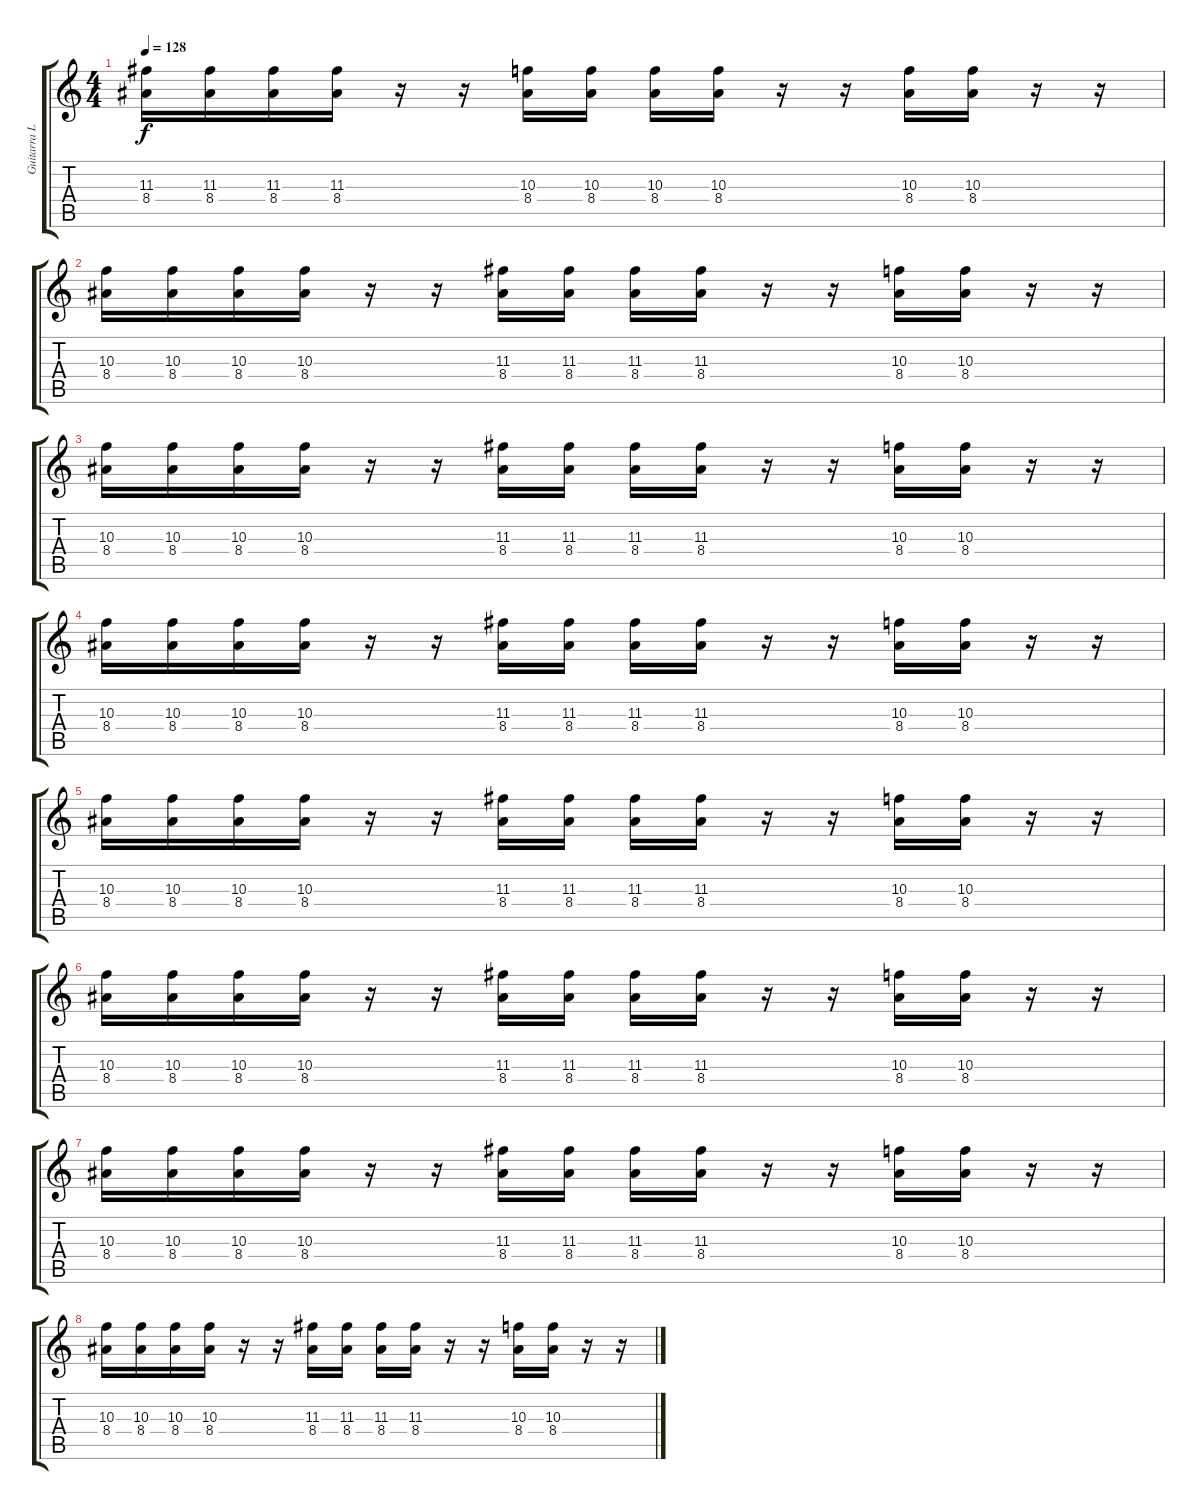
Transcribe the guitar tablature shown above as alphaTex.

\track ("Guitarra Lider" "Guitarra L") {instrument overdrivenguitar}
\staff {score tabs}
\tuning (E4 B3 G3 D3 A2 E2) {hide}
\ts (4 4)
\tempo 128
\clef g2
\ks c
(11.3 8.4).16{dy f} (11.3 8.4).16 (11.3 8.4).16 (11.3 8.4).16 r.16 r.16 (10.3 8.4).16 (10.3 8.4).16 (10.3 8.4).16 (10.3 8.4).16 r.16 r.16 (10.3 8.4).16 (10.3 8.4).16 r.16 r.16 |
(10.3 8.4).16 (10.3 8.4).16 (10.3 8.4).16 (10.3 8.4).16 r.16 r.16 (11.3 8.4).16 (11.3 8.4).16 (11.3 8.4).16 (11.3 8.4).16 r.16 r.16 (10.3 8.4).16 (10.3 8.4).16 r.16 r.16 |
(10.3 8.4).16 (10.3 8.4).16 (10.3 8.4).16 (10.3 8.4).16 r.16 r.16 (11.3 8.4).16 (11.3 8.4).16 (11.3 8.4).16 (11.3 8.4).16 r.16 r.16 (10.3 8.4).16 (10.3 8.4).16 r.16 r.16 |
(10.3 8.4).16 (10.3 8.4).16 (10.3 8.4).16 (10.3 8.4).16 r.16 r.16 (11.3 8.4).16 (11.3 8.4).16 (11.3 8.4).16 (11.3 8.4).16 r.16 r.16 (10.3 8.4).16 (10.3 8.4).16 r.16 r.16 |
(10.3 8.4).16 (10.3 8.4).16 (10.3 8.4).16 (10.3 8.4).16 r.16 r.16 (11.3 8.4).16 (11.3 8.4).16 (11.3 8.4).16 (11.3 8.4).16 r.16 r.16 (10.3 8.4).16 (10.3 8.4).16 r.16 r.16 |
(10.3 8.4).16 (10.3 8.4).16 (10.3 8.4).16 (10.3 8.4).16 r.16 r.16 (11.3 8.4).16 (11.3 8.4).16 (11.3 8.4).16 (11.3 8.4).16 r.16 r.16 (10.3 8.4).16 (10.3 8.4).16 r.16 r.16 |
(10.3 8.4).16 (10.3 8.4).16 (10.3 8.4).16 (10.3 8.4).16 r.16 r.16 (11.3 8.4).16 (11.3 8.4).16 (11.3 8.4).16 (11.3 8.4).16 r.16 r.16 (10.3 8.4).16 (10.3 8.4).16 r.16 r.16 |
(10.3 8.4).16 (10.3 8.4).16 (10.3 8.4).16 (10.3 8.4).16 r.16 r.16 (11.3 8.4).16 (11.3 8.4).16 (11.3 8.4).16 (11.3 8.4).16 r.16 r.16 (10.3 8.4).16 (10.3 8.4).16 r.16 r.16
